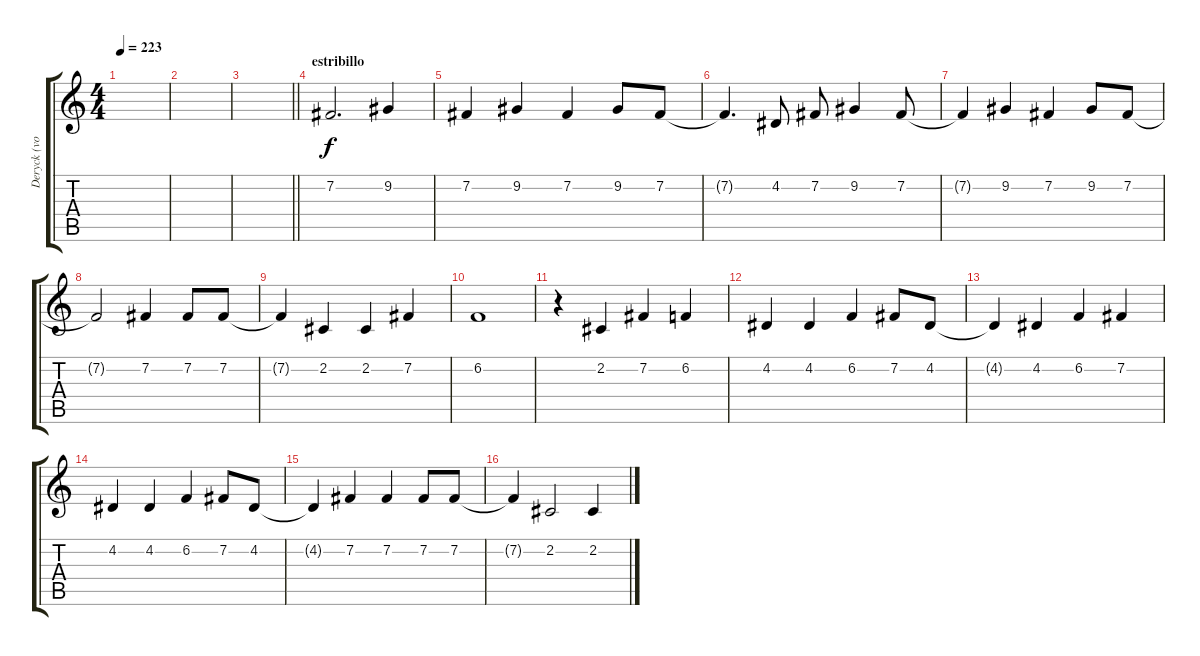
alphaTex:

\track ("Deryck (voz)" "Deryck (vo") {instrument lead2sawtooth}
\staff {score tabs}
\tuning (E4 B3 G3 D3 A2 E2) {hide}
\ts (4 4)
\tempo 223
\clef g2
\ks c
|
|
\barLineRight lightlight
|
\section ("" "estribillo")
7.2.2{d} 9.2.4 |
7.2.4 9.2.4 7.2.4 9.2.8 7.2.8 |
7.2{t}.4{d} 4.2.8 7.2.8 9.2.4 7.2.8 |
7.2{t}.4 9.2.4 7.2.4 9.2.8 7.2.8 |
7.2{t}.2 7.2.4 7.2.8 7.2.8 |
7.2{t}.4 2.2.4 2.2.4 7.2.4 |
6.2.1 |
r.4 2.2.4 7.2.4 6.2.4 |
4.2.4 4.2.4 6.2.4 7.2.8 4.2.8 |
4.2{t}.4 4.2.4 6.2.4 7.2.4 |
4.2.4 4.2.4 6.2.4 7.2.8 4.2.8 |
4.2{t}.4 7.2.4 7.2.4 7.2.8 7.2.8 |
7.2{t}.4 2.2.2 2.2.4
